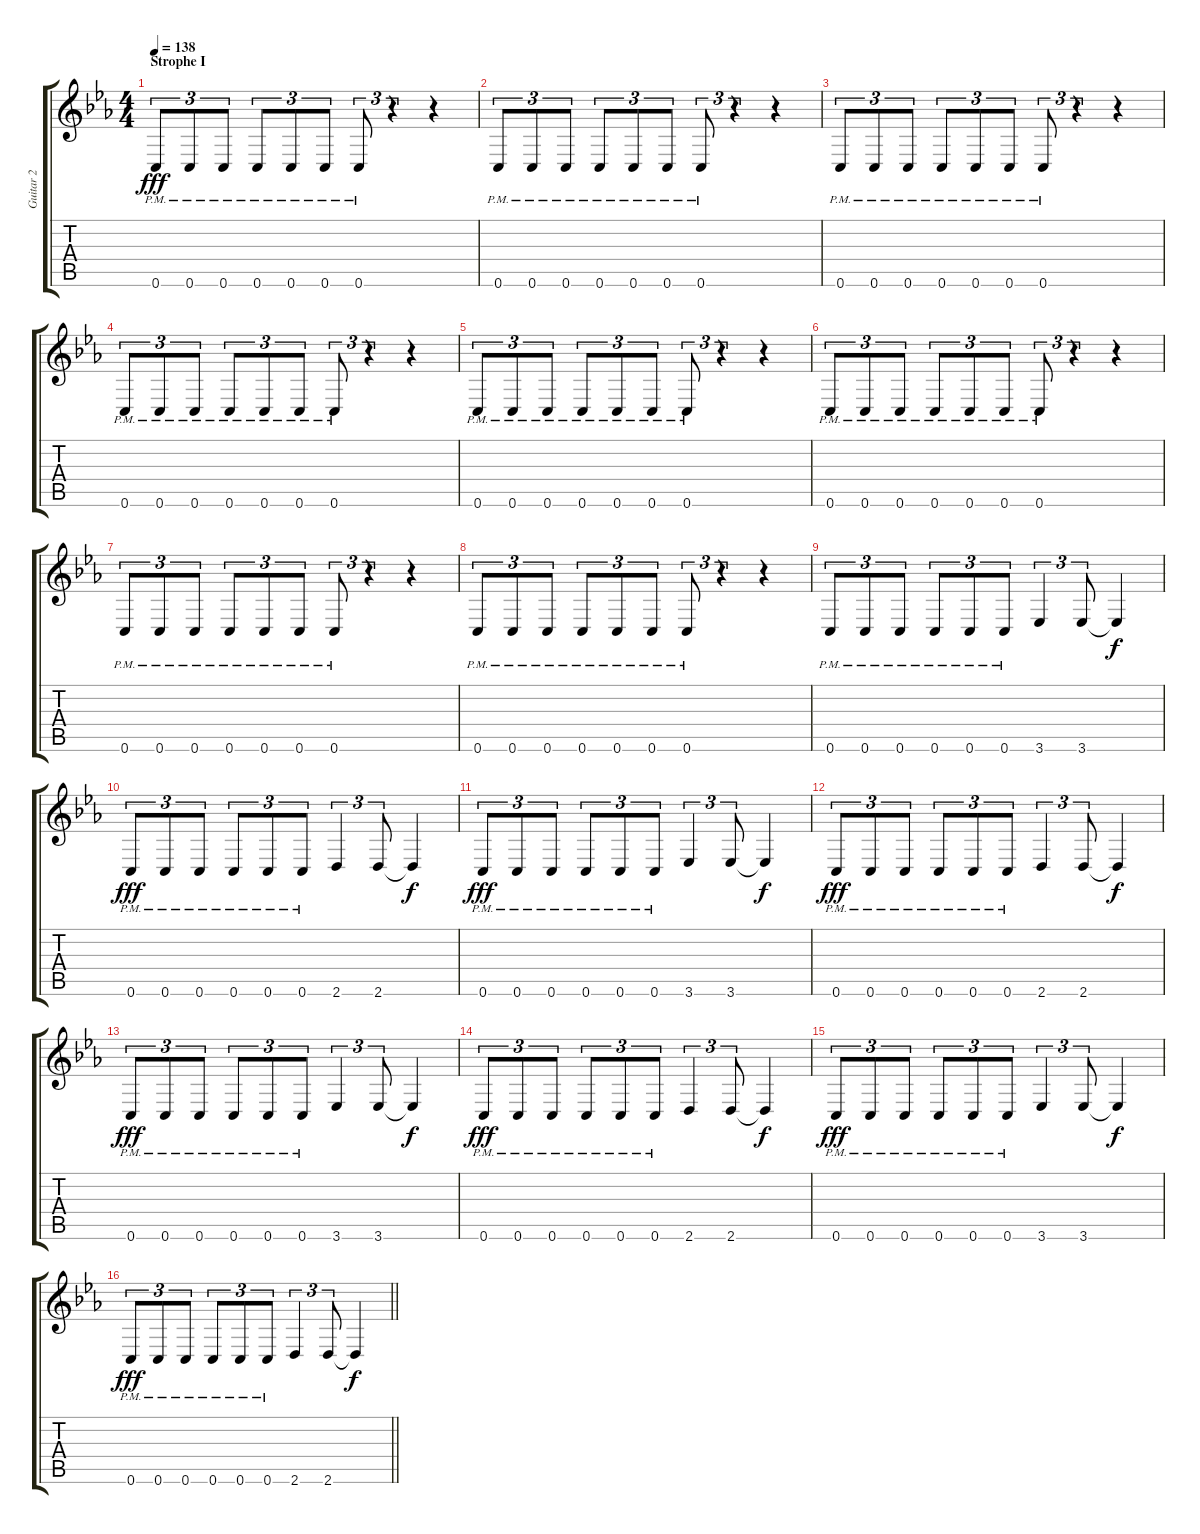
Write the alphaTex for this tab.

\track ("Guitar 2" "Guitar 2") {instrument overdrivenguitar}
\staff {score tabs}
\tuning (D4 A3 F3 C3 G2 C2) {hide}
\ts (4 4)
\section ("" "Strophe I")
\tempo 138
\clef g2
\ks eb
0.6{pm}.8{tu (3 2) dy fff} 0.6{pm}.8{tu (3 2)} 0.6{pm}.8{tu (3 2)} 0.6{pm}.8{tu (3 2)} 0.6{pm}.8{tu (3 2)} 0.6{pm}.8{tu (3 2)} 0.6{pm}.8{tu (3 2)} r.4{tu (3 2)} r.4 |
0.6{pm}.8{tu (3 2)} 0.6{pm}.8{tu (3 2)} 0.6{pm}.8{tu (3 2)} 0.6{pm}.8{tu (3 2)} 0.6{pm}.8{tu (3 2)} 0.6{pm}.8{tu (3 2)} 0.6{pm}.8{tu (3 2)} r.4{tu (3 2)} r.4 |
0.6{pm}.8{tu (3 2)} 0.6{pm}.8{tu (3 2)} 0.6{pm}.8{tu (3 2)} 0.6{pm}.8{tu (3 2)} 0.6{pm}.8{tu (3 2)} 0.6{pm}.8{tu (3 2)} 0.6{pm}.8{tu (3 2)} r.4{tu (3 2)} r.4 |
0.6{pm}.8{tu (3 2)} 0.6{pm}.8{tu (3 2)} 0.6{pm}.8{tu (3 2)} 0.6{pm}.8{tu (3 2)} 0.6{pm}.8{tu (3 2)} 0.6{pm}.8{tu (3 2)} 0.6{pm}.8{tu (3 2)} r.4{tu (3 2)} r.4 |
0.6{pm}.8{tu (3 2)} 0.6{pm}.8{tu (3 2)} 0.6{pm}.8{tu (3 2)} 0.6{pm}.8{tu (3 2)} 0.6{pm}.8{tu (3 2)} 0.6{pm}.8{tu (3 2)} 0.6{pm}.8{tu (3 2)} r.4{tu (3 2)} r.4 |
0.6{pm}.8{tu (3 2)} 0.6{pm}.8{tu (3 2)} 0.6{pm}.8{tu (3 2)} 0.6{pm}.8{tu (3 2)} 0.6{pm}.8{tu (3 2)} 0.6{pm}.8{tu (3 2)} 0.6{pm}.8{tu (3 2)} r.4{tu (3 2)} r.4 |
0.6{pm}.8{tu (3 2)} 0.6{pm}.8{tu (3 2)} 0.6{pm}.8{tu (3 2)} 0.6{pm}.8{tu (3 2)} 0.6{pm}.8{tu (3 2)} 0.6{pm}.8{tu (3 2)} 0.6{pm}.8{tu (3 2)} r.4{tu (3 2)} r.4 |
0.6{pm}.8{tu (3 2)} 0.6{pm}.8{tu (3 2)} 0.6{pm}.8{tu (3 2)} 0.6{pm}.8{tu (3 2)} 0.6{pm}.8{tu (3 2)} 0.6{pm}.8{tu (3 2)} 0.6{pm}.8{tu (3 2)} r.4{tu (3 2)} r.4 |
0.6{pm}.8{tu (3 2) volume 6} 0.6{pm}.8{tu (3 2)} 0.6{pm}.8{tu (3 2)} 0.6{pm}.8{tu (3 2)} 0.6{pm}.8{tu (3 2)} 0.6{pm}.8{tu (3 2)} 3.6.4{tu (3 2) volume 0} 3.6.8{tu (3 2)} 3.6{t}.4{dy f} |
0.6{pm}.8{tu (3 2) dy fff volume 6} 0.6{pm}.8{tu (3 2)} 0.6{pm}.8{tu (3 2)} 0.6{pm}.8{tu (3 2)} 0.6{pm}.8{tu (3 2)} 0.6{pm}.8{tu (3 2)} 2.6.4{tu (3 2) volume 0} 2.6.8{tu (3 2)} 2.6{t}.4{dy f} |
0.6{pm}.8{tu (3 2) dy fff volume 6} 0.6{pm}.8{tu (3 2)} 0.6{pm}.8{tu (3 2)} 0.6{pm}.8{tu (3 2)} 0.6{pm}.8{tu (3 2)} 0.6{pm}.8{tu (3 2)} 3.6.4{tu (3 2) volume 0} 3.6.8{tu (3 2)} 3.6{t}.4{dy f} |
0.6{pm}.8{tu (3 2) dy fff volume 6} 0.6{pm}.8{tu (3 2)} 0.6{pm}.8{tu (3 2)} 0.6{pm}.8{tu (3 2)} 0.6{pm}.8{tu (3 2)} 0.6{pm}.8{tu (3 2)} 2.6.4{tu (3 2) volume 0} 2.6.8{tu (3 2)} 2.6{t}.4{dy f} |
0.6{pm}.8{tu (3 2) dy fff volume 6} 0.6{pm}.8{tu (3 2)} 0.6{pm}.8{tu (3 2)} 0.6{pm}.8{tu (3 2)} 0.6{pm}.8{tu (3 2)} 0.6{pm}.8{tu (3 2)} 3.6.4{tu (3 2) volume 0} 3.6.8{tu (3 2)} 3.6{t}.4{dy f} |
0.6{pm}.8{tu (3 2) dy fff volume 6} 0.6{pm}.8{tu (3 2)} 0.6{pm}.8{tu (3 2)} 0.6{pm}.8{tu (3 2)} 0.6{pm}.8{tu (3 2)} 0.6{pm}.8{tu (3 2)} 2.6.4{tu (3 2) volume 0} 2.6.8{tu (3 2)} 2.6{t}.4{dy f} |
0.6{pm}.8{tu (3 2) dy fff volume 6} 0.6{pm}.8{tu (3 2)} 0.6{pm}.8{tu (3 2)} 0.6{pm}.8{tu (3 2)} 0.6{pm}.8{tu (3 2)} 0.6{pm}.8{tu (3 2)} 3.6.4{tu (3 2) volume 0} 3.6.8{tu (3 2)} 3.6{t}.4{dy f} |
\barLineRight lightlight
0.6{pm}.8{tu (3 2) dy fff volume 6} 0.6{pm}.8{tu (3 2)} 0.6{pm}.8{tu (3 2)} 0.6{pm}.8{tu (3 2)} 0.6{pm}.8{tu (3 2)} 0.6{pm}.8{tu (3 2)} 2.6.4{tu (3 2) volume 0} 2.6.8{tu (3 2)} 2.6{t}.4{dy f}
